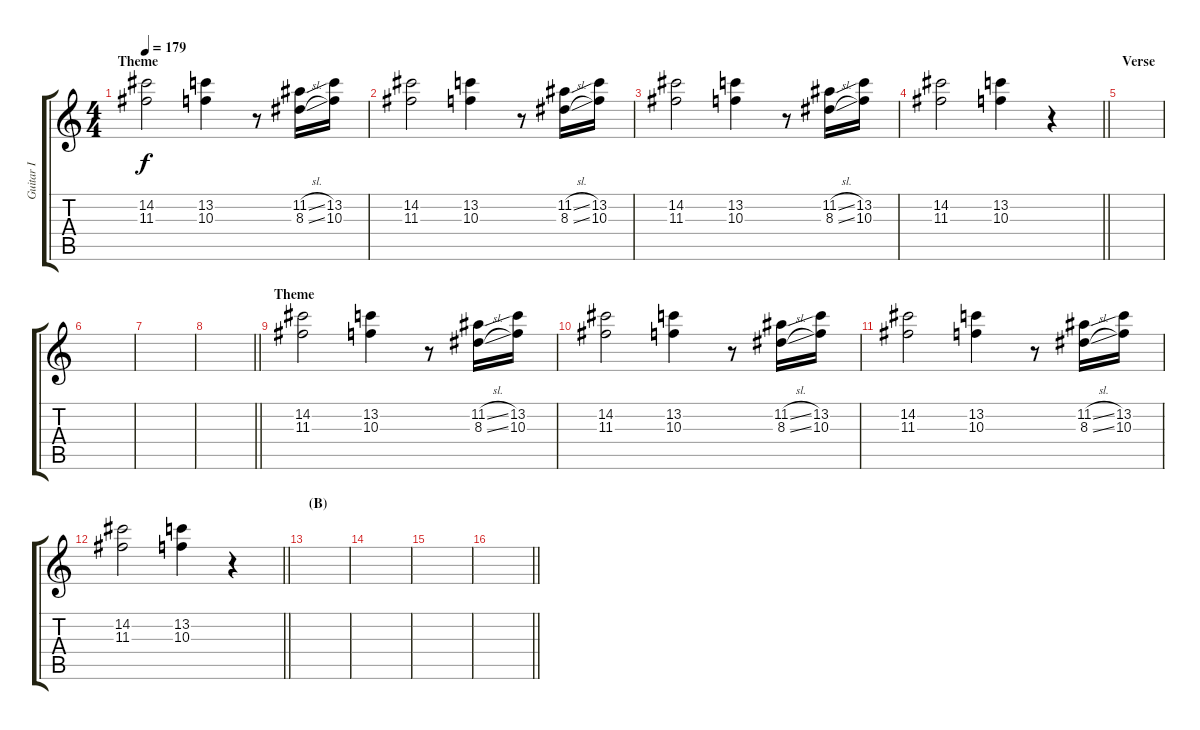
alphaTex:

\track ("Guitar I" "Guitar I") {instrument overdrivenguitar}
\staff {score tabs}
\tuning (E4 B3 G3 D3 A2 E2) {hide}
\ts (4 4)
\section ("" "Theme")
\tempo 179
\clef g2
\ks c
(14.2 11.3).2{dy f} (13.2 10.3).4 r.8 (11.2{sl} 8.3{sl}).16 (13.2 10.3).16 |
(14.2 11.3).2 (13.2 10.3).4 r.8 (11.2{sl} 8.3{sl}).16 (13.2 10.3).16 |
(14.2 11.3).2 (13.2 10.3).4 r.8 (11.2{sl} 8.3{sl}).16 (13.2 10.3).16 |
\barLineRight lightlight
(14.2 11.3).2 (13.2 10.3).4 r.4 |
\section ("" "Verse")
|
|
|
\barLineRight lightlight
|
\section ("" "Theme")
(14.2 11.3).2 (13.2 10.3).4 r.8 (11.2{sl} 8.3{sl}).16 (13.2 10.3).16 |
(14.2 11.3).2 (13.2 10.3).4 r.8 (11.2{sl} 8.3{sl}).16 (13.2 10.3).16 |
(14.2 11.3).2 (13.2 10.3).4 r.8 (11.2{sl} 8.3{sl}).16 (13.2 10.3).16 |
\barLineRight lightlight
(14.2 11.3).2 (13.2 10.3).4 r.4 |
\section ("" "(B)")
|
|
|
\barLineRight lightlight
